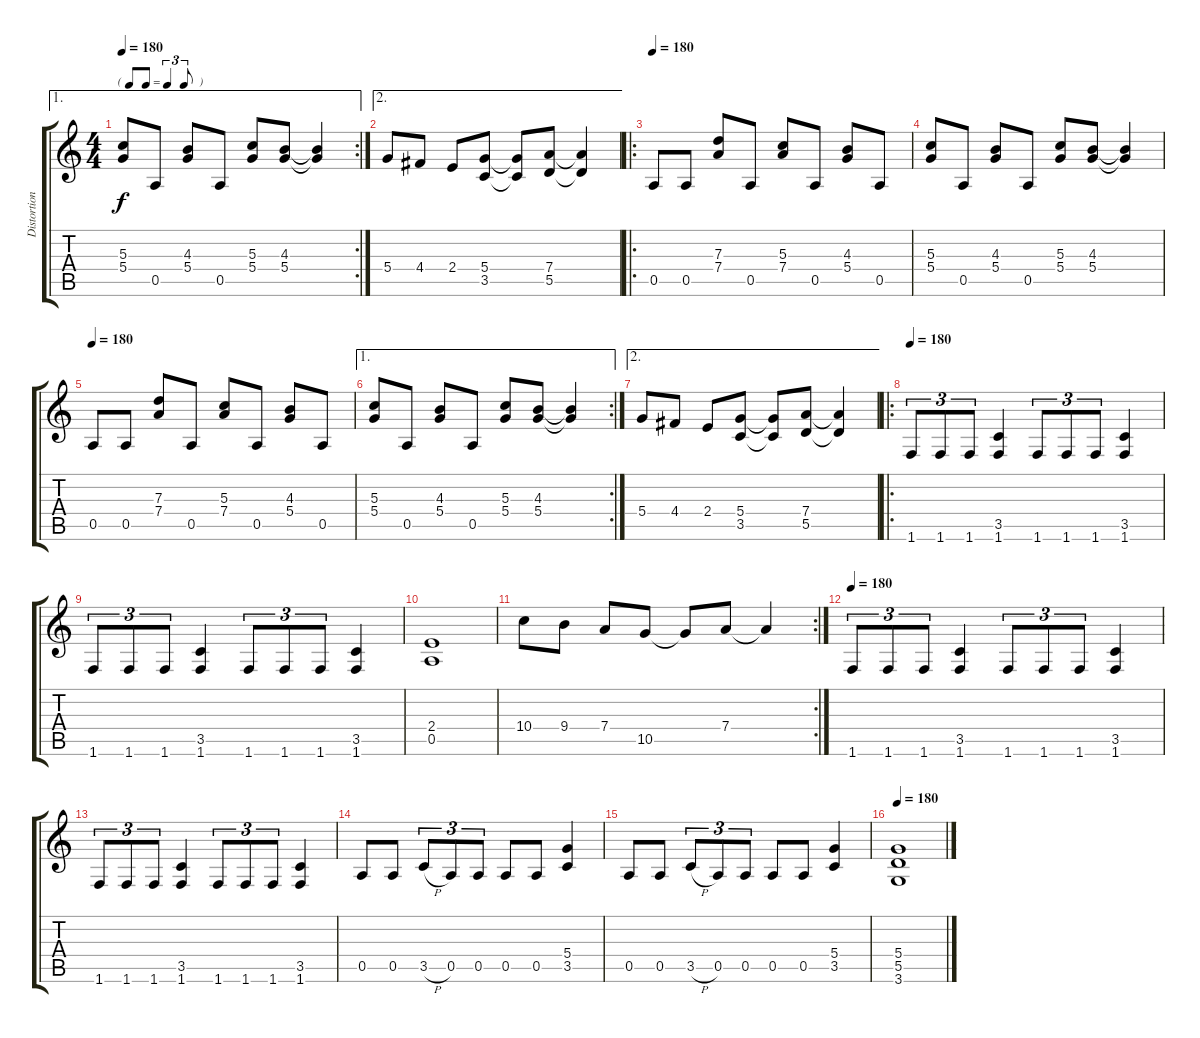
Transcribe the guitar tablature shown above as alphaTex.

\track ("Distortion Guitar 2" "Distortion") {instrument distortionguitar}
\staff {score tabs}
\tuning (E4 B3 G3 D3 A2 E2) {hide}
\ae 1
\rc 2
\ts (4 4)
\tf triplet8th
\tempo 180
\clef g2
\ks c
(5.3 5.4).8{dy f} 0.5.8 (4.3 5.4).8 0.5.8 (5.3 5.4).8 (4.3 5.4).8 (4.3{t} 5.4{t}).4 |
\ae 2
5.4.8 4.4.8 2.4.8 (5.4 3.5).8 (5.4{t} 3.5{t}).8 (7.4 5.5).8 (7.4{t} 5.5{t}).4 |
\ro
\tempo 180
0.5.8 0.5.8 (7.3 7.4).8 0.5.8 (5.3 7.4).8 0.5.8 (4.3 5.4).8 0.5.8 |
(5.3 5.4).8 0.5.8 (4.3 5.4).8 0.5.8 (5.3 5.4).8 (4.3 5.4).8 (4.3{t} 5.4{t}).4 |
\tempo 180
0.5.8 0.5.8 (7.3 7.4).8 0.5.8 (5.3 7.4).8 0.5.8 (4.3 5.4).8 0.5.8 |
\ae 1
\rc 2
(5.3 5.4).8 0.5.8 (4.3 5.4).8 0.5.8 (5.3 5.4).8 (4.3 5.4).8 (4.3{t} 5.4{t}).4 |
\ae 2
5.4.8 4.4.8 2.4.8 (5.4 3.5).8 (5.4{t} 3.5{t}).8 (7.4 5.5).8 (7.4{t} 5.5{t}).4 |
\ro
\tempo 180
1.6.8{tu (3 2)} 1.6.8{tu (3 2)} 1.6.8{tu (3 2)} (3.5 1.6).4 1.6.8{tu (3 2)} 1.6.8{tu (3 2)} 1.6.8{tu (3 2)} (3.5 1.6).4 |
1.6.8{tu (3 2)} 1.6.8{tu (3 2)} 1.6.8{tu (3 2)} (3.5 1.6).4 1.6.8{tu (3 2)} 1.6.8{tu (3 2)} 1.6.8{tu (3 2)} (3.5 1.6).4 |
(2.4 0.5).1 |
\rc 2
10.4.8 9.4.8 7.4.8 10.5.8 10.5{t}.8 7.4.8 7.4{t}.4 |
\tempo 180
1.6.8{tu (3 2)} 1.6.8{tu (3 2)} 1.6.8{tu (3 2)} (3.5 1.6).4 1.6.8{tu (3 2)} 1.6.8{tu (3 2)} 1.6.8{tu (3 2)} (3.5 1.6).4 |
1.6.8{tu (3 2)} 1.6.8{tu (3 2)} 1.6.8{tu (3 2)} (3.5 1.6).4 1.6.8{tu (3 2)} 1.6.8{tu (3 2)} 1.6.8{tu (3 2)} (3.5 1.6).4 |
0.5.8 0.5.8 3.5{h}.8{tu (3 2)} 0.5.8{tu (3 2)} 0.5.8{tu (3 2)} 0.5.8 0.5.8 (5.4 3.5).4 |
0.5.8 0.5.8 3.5{h}.8{tu (3 2)} 0.5.8{tu (3 2)} 0.5.8{tu (3 2)} 0.5.8 0.5.8 (5.4 3.5).4 |
\tempo 180
(5.4 5.5 3.6).1
